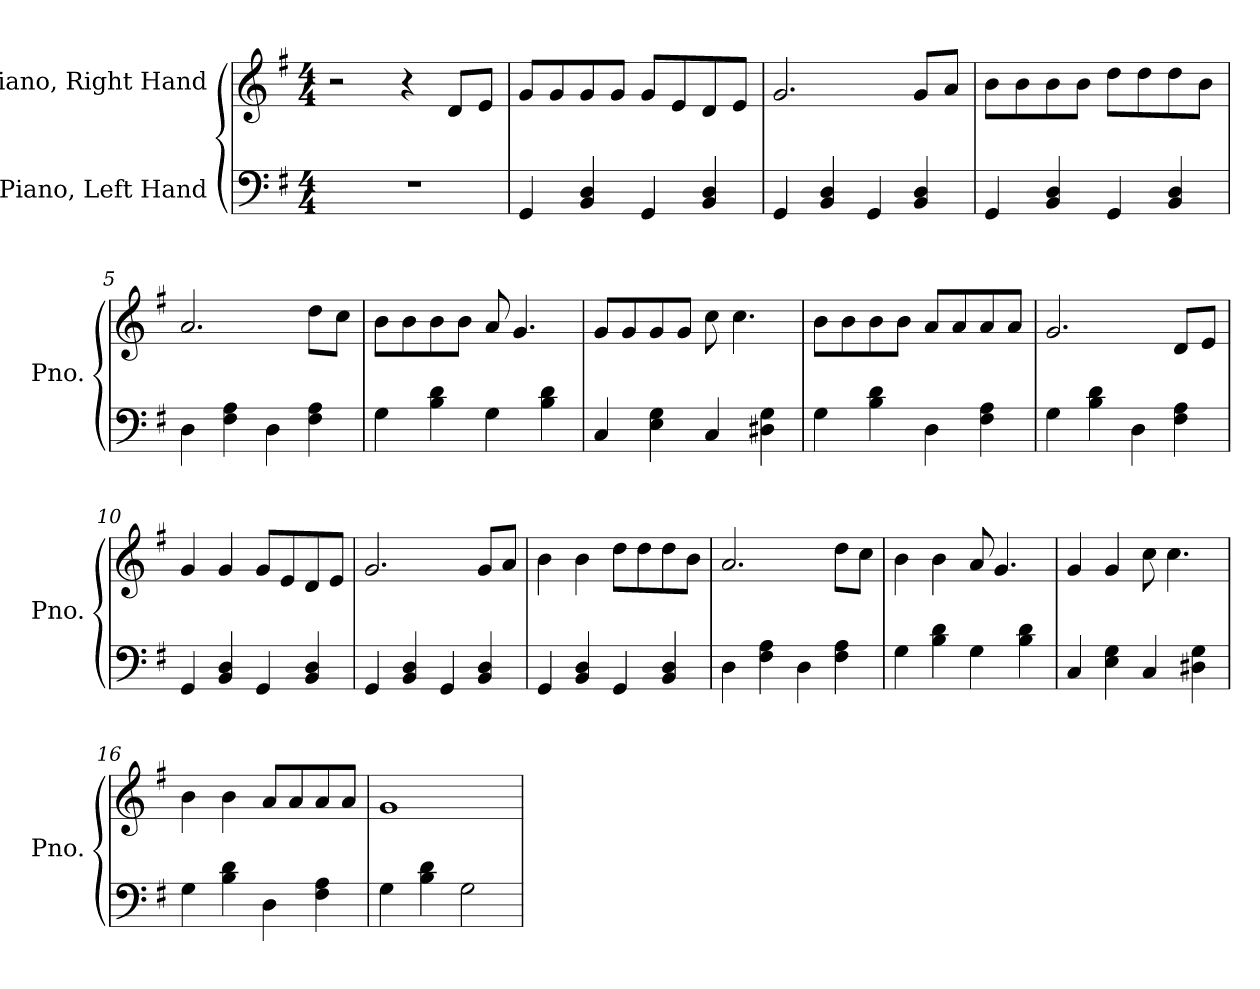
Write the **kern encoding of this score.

**kern	**kern
*part2	*part1
*staff2	*staff1
*I"Piano, Left Hand	*I"Piano, Right Hand
*I'Pno.	*I'Pno.
*clefF4	*clefG2
*k[f#]	*k[f#]
*M4/4	*M4/4
*MM110	*MM110
=1	=1
1r	2r
.	4r
.	8d/L
.	8e/J
=2	=2
4GG/	8g/L
.	8g/
4BB/ 4D/	8g/
.	8g/J
4GG/	8g/L
.	8e/
4BB/ 4D/	8d/
.	8e/J
=3	=3
4GG/	2.g/
4BB/ 4D/	.
4GG/	.
4BB/ 4D/	8g/L
.	8a/J
=4	=4
4GG/	8b\L
.	8b\
4BB/ 4D/	8b\
.	8b\J
4GG/	8dd\L
.	8dd\
4BB/ 4D/	8dd\
.	8b\J
=5	=5
4D\	2.a/
4F#\ 4A\	.
4D\	.
4F#\ 4A\	8dd\L
.	8cc\J
!!LO:LB:g=z
=6	=6
4G\	8b\L
.	8b\
4B\ 4d\	8b\
.	8b\J
4G\	8a/
.	4.g/
4B\ 4d\	.
=7	=7
4C/	8g/L
.	8g/
4E\ 4G\	8g/
.	8g/J
4C/	8cc\
.	4.cc\
4D#X\ 4G\	.
=8	=8
4G\	8b\L
.	8b\
4B\ 4d\	8b\
.	8b\J
4D\	8a/L
.	8a/
4F#\ 4A\	8a/
.	8a/J
=9	=9
4G\	2.g/
4B\ 4d\	.
4D\	.
4F#\ 4A\	8d/L
.	8e/J
=10	=10
4GG/	4g/
4BB/ 4D/	4g/
4GG/	8g/L
.	8e/
4BB/ 4D/	8d/
.	8e/J
=11	=11
4GG/	2.g/
4BB/ 4D/	.
4GG/	.
4BB/ 4D/	8g/L
.	8a/J
!!LO:LB:g=z
=12	=12
4GG/	4b\
4BB/ 4D/	4b\
4GG/	8dd\L
.	8dd\
4BB/ 4D/	8dd\
.	8b\J
=13	=13
4D\	2.a/
4F#\ 4A\	.
4D\	.
4F#\ 4A\	8dd\L
.	8cc\J
=14	=14
4G\	4b\
4B\ 4d\	4b\
4G\	8a/
.	4.g/
4B\ 4d\	.
=15	=15
4C/	4g/
4E\ 4G\	4g/
4C/	8cc\
.	4.cc\
4D#X\ 4G\	.
=16	=16
4G\	4b\
4B\ 4d\	4b\
4D\	8a/L
.	8a/
4F#\ 4A\	8a/
.	8a/J
=17	=17
4G\	1g
4B\ 4d\	.
2G\	.
=	=
*-	*-
